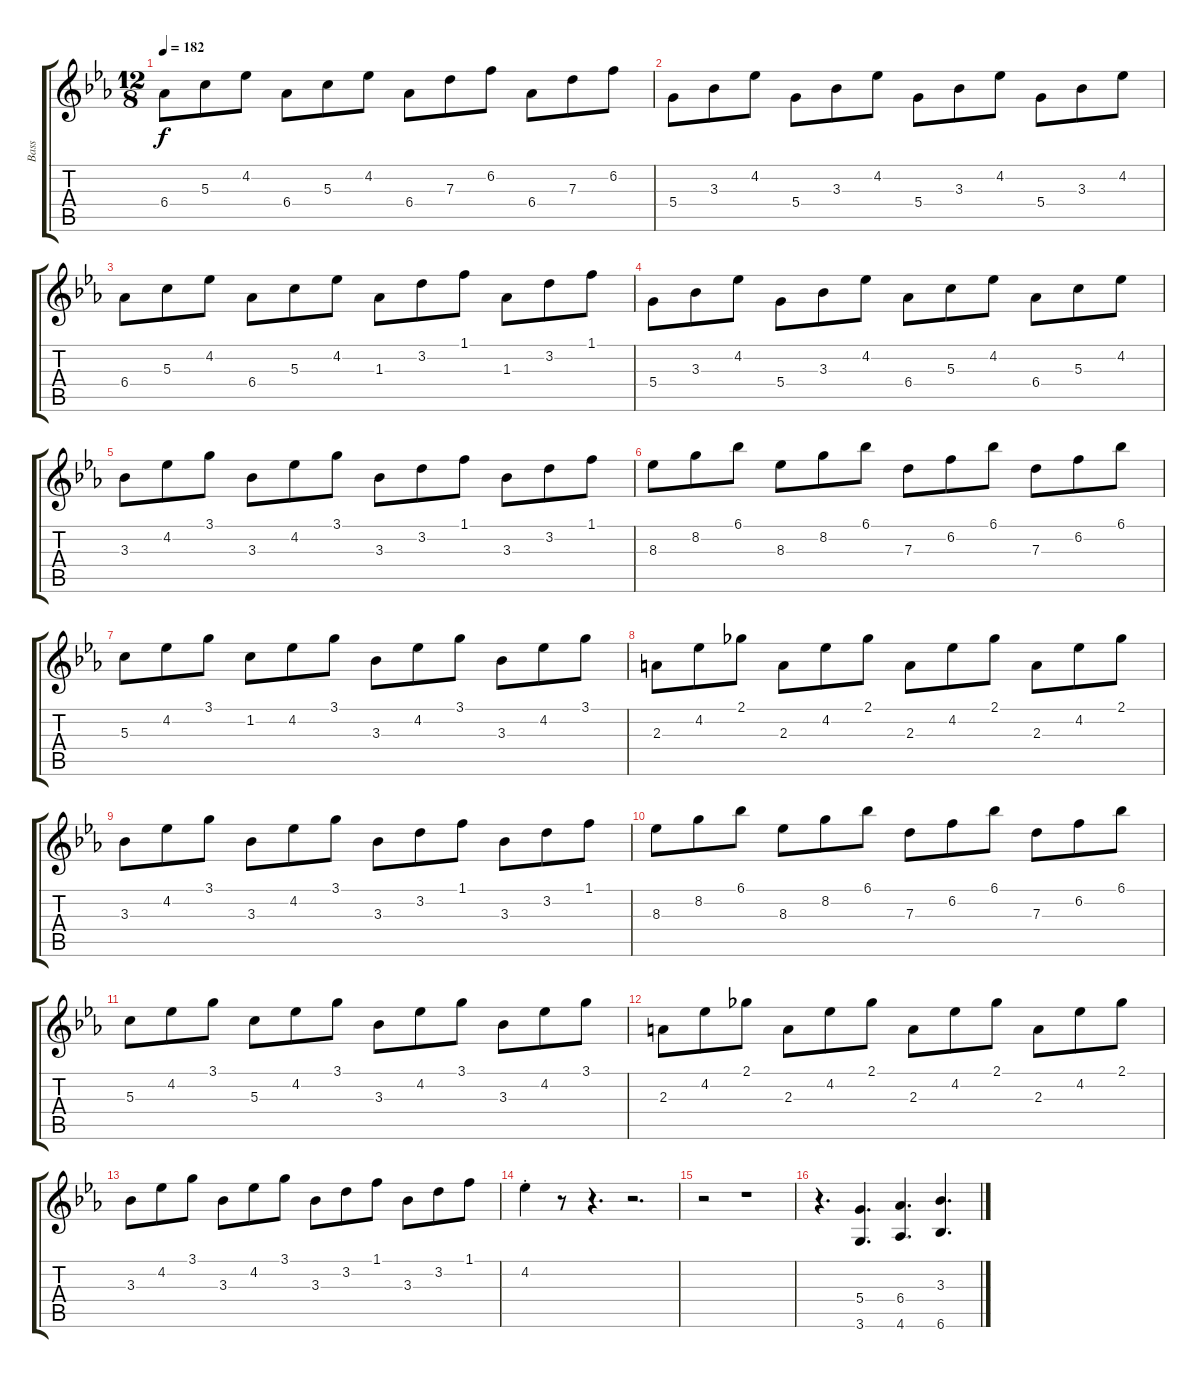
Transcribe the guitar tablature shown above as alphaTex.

\track ("Bass" "Bass") {instrument distortionguitar}
\staff {score tabs}
\tuning (E4 B3 G3 D3 A2 E2) {hide}
\ts (12 8)
\tempo 182
\clef g2
\ks eb
6.4.8{dy f} 5.3.8 4.2.8 6.4.8 5.3.8 4.2.8 6.4.8 7.3.8 6.2.8 6.4.8 7.3.8 6.2.8 |
5.4.8 3.3.8 4.2.8 5.4.8 3.3.8 4.2.8 5.4.8 3.3.8 4.2.8 5.4.8 3.3.8 4.2.8 |
6.4.8 5.3.8 4.2.8 6.4.8 5.3.8 4.2.8 1.3.8 3.2.8 1.1.8 1.3.8 3.2.8 1.1.8 |
5.4.8 3.3.8 4.2.8 5.4.8 3.3.8 4.2.8 6.4.8 5.3.8 4.2.8 6.4.8 5.3.8 4.2.8 |
3.3.8 4.2.8 3.1.8 3.3.8 4.2.8 3.1.8 3.3.8 3.2.8 1.1.8 3.3.8 3.2.8 1.1.8 |
8.3.8 8.2.8 6.1.8 8.3.8 8.2.8 6.1.8 7.3.8 6.2.8 6.1.8 7.3.8 6.2.8 6.1.8 |
5.3.8 4.2.8 3.1.8 1.2.8 4.2.8 3.1.8 3.3.8 4.2.8 3.1.8 3.3.8 4.2.8 3.1.8 |
2.3.8 4.2.8 2.1.8 2.3.8 4.2.8 2.1.8 2.3.8 4.2.8 2.1.8 2.3.8 4.2.8 2.1.8 |
3.3.8 4.2.8 3.1.8 3.3.8 4.2.8 3.1.8 3.3.8 3.2.8 1.1.8 3.3.8 3.2.8 1.1.8 |
8.3.8 8.2.8 6.1.8 8.3.8 8.2.8 6.1.8 7.3.8 6.2.8 6.1.8 7.3.8 6.2.8 6.1.8 |
5.3.8 4.2.8 3.1.8 5.3.8 4.2.8 3.1.8 3.3.8 4.2.8 3.1.8 3.3.8 4.2.8 3.1.8 |
2.3.8 4.2.8 2.1.8 2.3.8 4.2.8 2.1.8 2.3.8 4.2.8 2.1.8 2.3.8 4.2.8 2.1.8 |
3.3.8 4.2.8 3.1.8 3.3.8 4.2.8 3.1.8 3.3.8 3.2.8 1.1.8 3.3.8 3.2.8 1.1.8 |
4.2{st}.4 r.8 r.4{d} r.2{d} |
r.2 r.1 |
r.4{d} (5.4 3.6).4{d} (6.4 4.6).4{d} (3.3 6.6).4{d}
